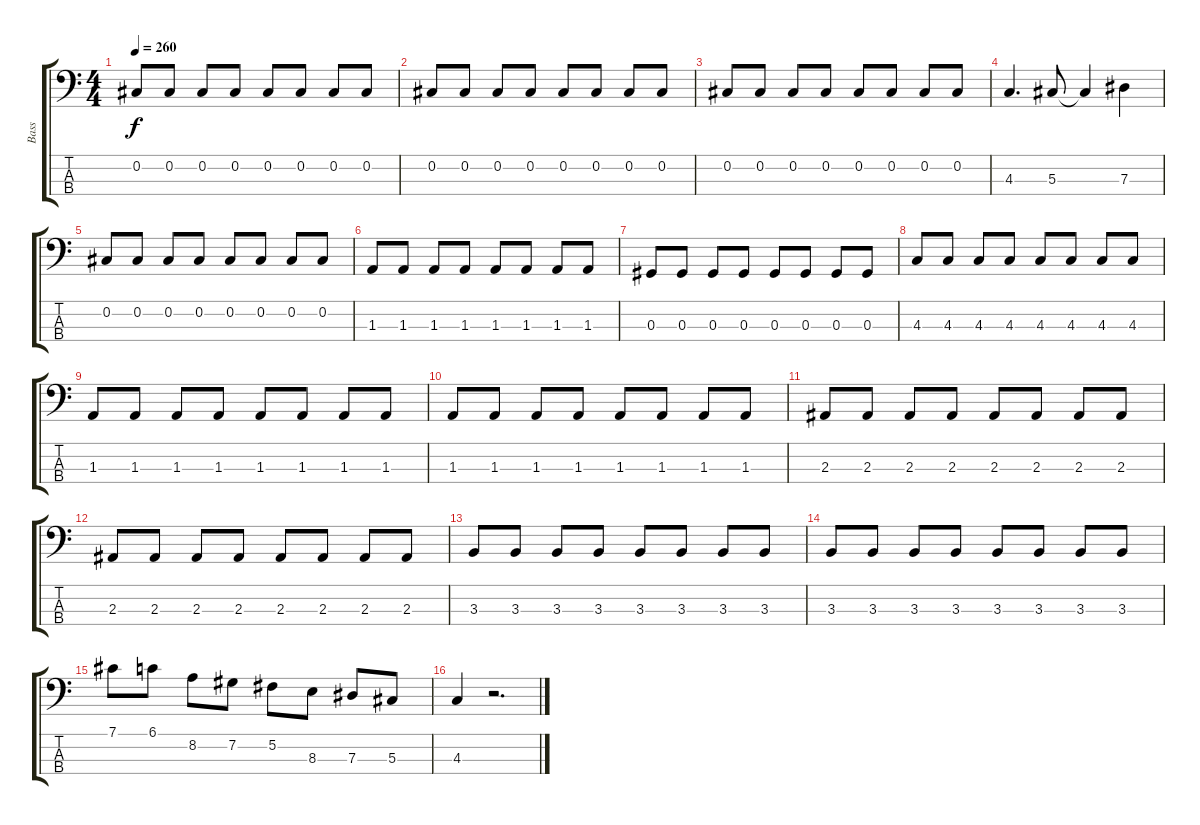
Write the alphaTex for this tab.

\track ("Bass" "Bass") {instrument electricbassfinger}
\staff {score tabs}
\tuning (Gb2 Db2 Ab1 Eb1) {hide}
\ts (4 4)
\tempo 260
\clef f4
\ks c
0.2.8{dy f} 0.2.8 0.2.8 0.2.8 0.2.8 0.2.8 0.2.8 0.2.8 |
0.2.8 0.2.8 0.2.8 0.2.8 0.2.8 0.2.8 0.2.8 0.2.8 |
0.2.8 0.2.8 0.2.8 0.2.8 0.2.8 0.2.8 0.2.8 0.2.8 |
4.3.4{d} 5.3.8 5.3{t}.4 7.3.4 |
0.2.8 0.2.8 0.2.8 0.2.8 0.2.8 0.2.8 0.2.8 0.2.8 |
1.3.8 1.3.8 1.3.8 1.3.8 1.3.8 1.3.8 1.3.8 1.3.8 |
0.3.8 0.3.8 0.3.8 0.3.8 0.3.8 0.3.8 0.3.8 0.3.8 |
4.3.8 4.3.8 4.3.8 4.3.8 4.3.8 4.3.8 4.3.8 4.3.8 |
1.3.8 1.3.8 1.3.8 1.3.8 1.3.8 1.3.8 1.3.8 1.3.8 |
1.3.8 1.3.8 1.3.8 1.3.8 1.3.8 1.3.8 1.3.8 1.3.8 |
2.3.8 2.3.8 2.3.8 2.3.8 2.3.8 2.3.8 2.3.8 2.3.8 |
2.3.8 2.3.8 2.3.8 2.3.8 2.3.8 2.3.8 2.3.8 2.3.8 |
3.3.8 3.3.8 3.3.8 3.3.8 3.3.8 3.3.8 3.3.8 3.3.8 |
3.3.8 3.3.8 3.3.8 3.3.8 3.3.8 3.3.8 3.3.8 3.3.8 |
7.1.8 6.1.8 8.2.8 7.2.8 5.2.8 8.3.8 7.3.8 5.3.8 |
4.3.4 r.2{d}
